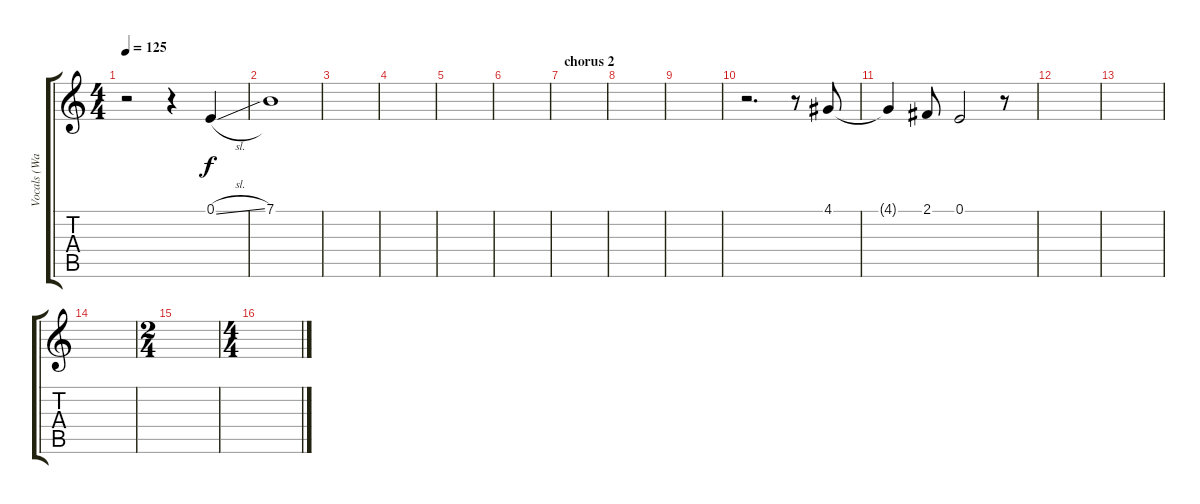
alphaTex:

\track ("Vocals (Waters)" "Vocals (Wa") {instrument lead6voice}
\staff {score tabs}
\tuning (E4 B3 G3 D3 A2 E2) {hide}
\ts (4 4)
\tempo 125
\clef g2
\ks c
r.2{dy f} r.4 0.1{sl}.4 |
7.1.1 |
|
|
|
|
\section ("" "chorus 2")
|
|
|
r.2{d} r.8 4.1.8 |
4.1{t}.4 2.1.8 0.1.2 r.8 |
|
|
|
\ts (2 4)
|
\ts (4 4)
